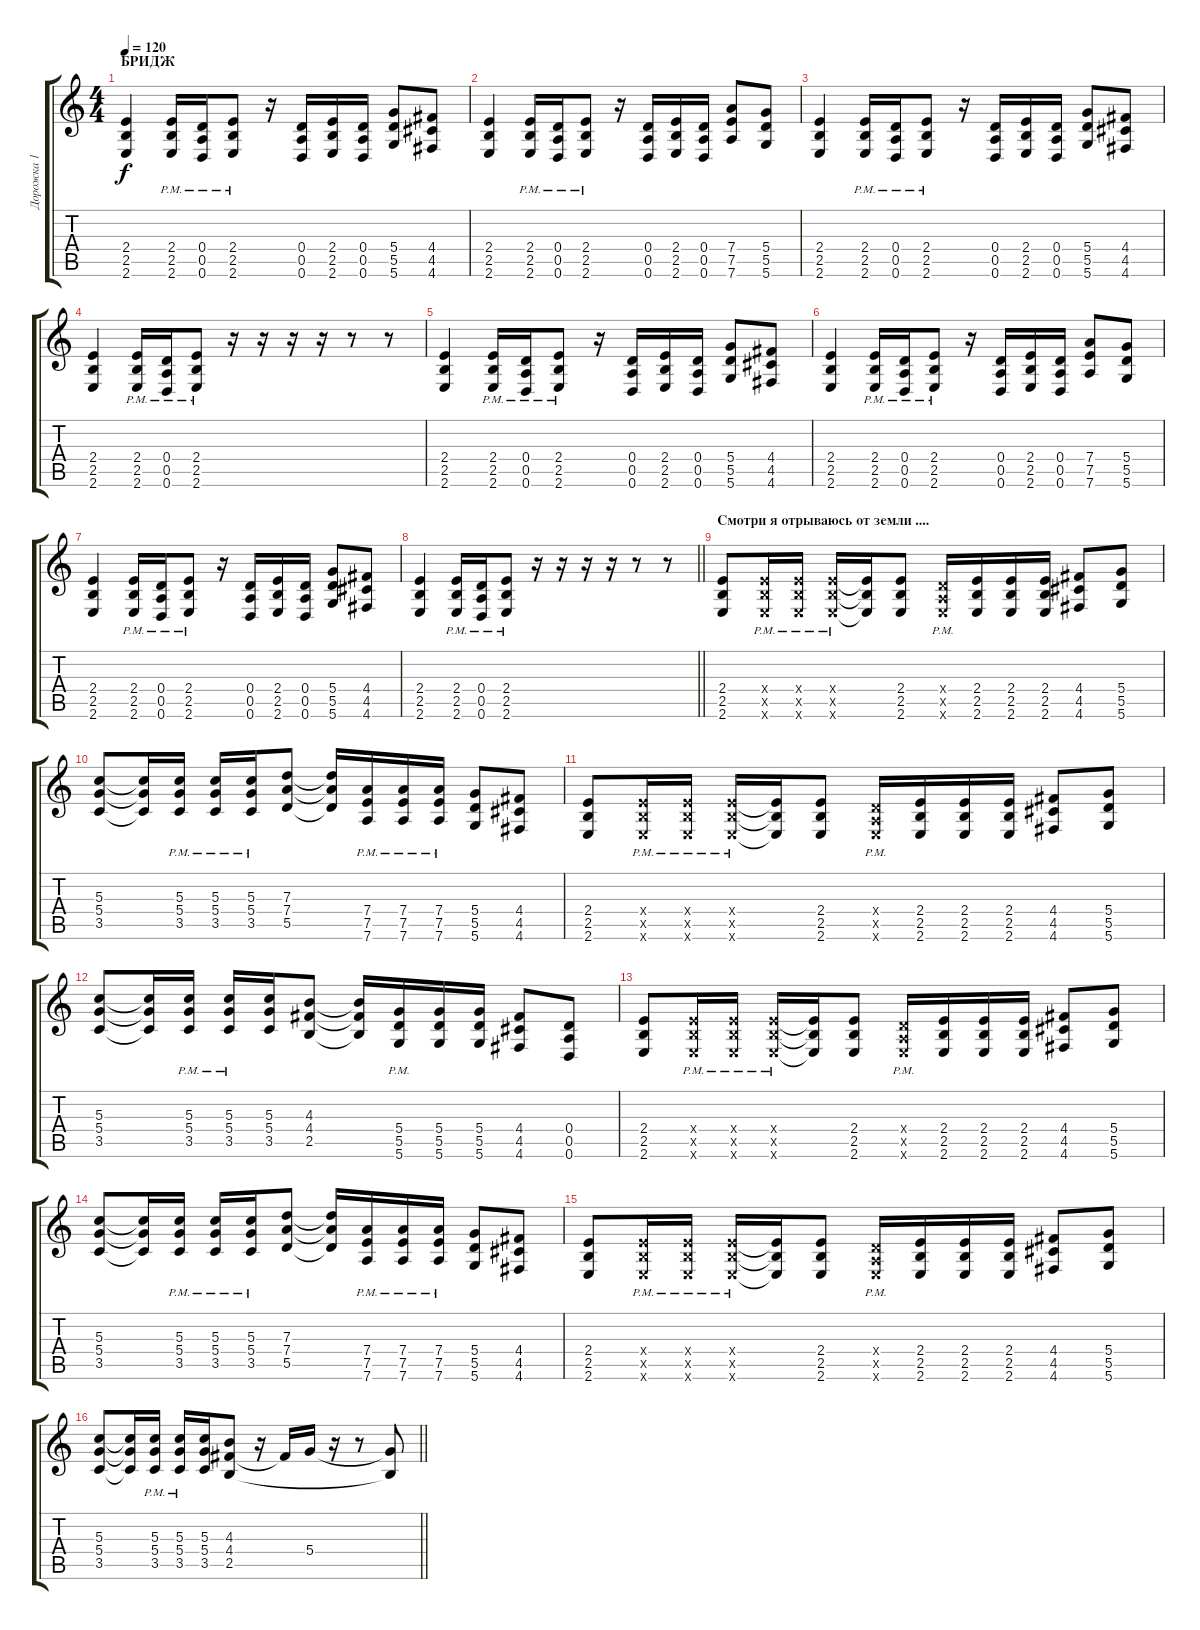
\track ("Дорожка 1" "Дорожка 1") {instrument acousticguitarsteel}
\staff {score tabs}
\tuning (E4 B3 G3 D3 A2 D2) {hide}
\ts (4 4)
\section ("" "БРИДЖ")
\tempo 120
\clef g2
\ks c
(2.4 2.5 2.6).4{dy f} (2.4 2.5 2.6{pm}).16 (0.4 0.5 0.6{pm}).16 (2.4 2.5 2.6{pm}).8 r.16 (0.4 0.5 0.6).16 (2.4 2.5 2.6).16 (0.4 0.5 0.6).16 (5.4 5.5 5.6).8 (4.4 4.5 4.6).8 |
(2.4 2.5 2.6).4 (2.4 2.5 2.6{pm}).16 (0.4 0.5 0.6{pm}).16 (2.4 2.5 2.6{pm}).8 r.16 (0.4 0.5 0.6).16 (2.4 2.5 2.6).16 (0.4 0.5 0.6).16 (7.4 7.5 7.6).8 (5.4 5.5 5.6).8 |
(2.4 2.5 2.6).4 (2.4 2.5 2.6{pm}).16 (0.4 0.5 0.6{pm}).16 (2.4 2.5 2.6{pm}).8 r.16 (0.4 0.5 0.6).16 (2.4 2.5 2.6).16 (0.4 0.5 0.6).16 (5.4 5.5 5.6).8 (4.4 4.5 4.6).8 |
(2.4 2.5 2.6).4 (2.4 2.5 2.6{pm}).16 (0.4 0.5 0.6{pm}).16 (2.4 2.5 2.6{pm}).8 r.16 r.16 r.16 r.16 r.8 r.8 |
(2.4 2.5 2.6).4 (2.4 2.5 2.6{pm}).16 (0.4 0.5 0.6{pm}).16 (2.4 2.5 2.6{pm}).8 r.16 (0.4 0.5 0.6).16 (2.4 2.5 2.6).16 (0.4 0.5 0.6).16 (5.4 5.5 5.6).8 (4.4 4.5 4.6).8 |
(2.4 2.5 2.6).4 (2.4 2.5 2.6{pm}).16 (0.4 0.5 0.6{pm}).16 (2.4 2.5 2.6{pm}).8 r.16 (0.4 0.5 0.6).16 (2.4 2.5 2.6).16 (0.4 0.5 0.6).16 (7.4 7.5 7.6).8 (5.4 5.5 5.6).8 |
(2.4 2.5 2.6).4 (2.4 2.5 2.6{pm}).16 (0.4 0.5 0.6{pm}).16 (2.4 2.5 2.6{pm}).8 r.16 (0.4 0.5 0.6).16 (2.4 2.5 2.6).16 (0.4 0.5 0.6).16 (5.4 5.5 5.6).8 (4.4 4.5 4.6).8 |
\barLineRight lightlight
(2.4 2.5 2.6).4 (2.4 2.5 2.6{pm}).16 (0.4 0.5 0.6{pm}).16 (2.4 2.5 2.6{pm}).8 r.16 r.16 r.16 r.16 r.8 r.8 |
\section ("" "Смотри я отрываюсь от земли ....")
(2.4 2.5 2.6).8 (2.4{x} 2.5{x} 2.6{pm x}).16 (2.4{x} 2.5{x} 2.6{pm x}).16 (2.4{x} 2.5{x} 2.6{pm x}).16 (2.4{t} 2.5{t} 2.6{t}).16 (2.4 2.5 2.6).8 (0.4{x} 0.5{x} 2.6{pm x}).16 (2.4 2.5 2.6).16 (2.4 2.5 2.6).16 (2.4 2.5 2.6).16 (4.4 4.5 4.6).8 (5.4 5.5 5.6).8 |
(5.3 5.4 3.5).8 (5.3{t} 5.4{t} 3.5{t}).16 (5.3 5.4 3.5{pm}).16 (5.3 5.4 3.5{pm}).16 (5.3 5.4 3.5{pm}).16 (7.3 7.4 5.5).8 (7.3{t} 7.4{t} 5.5{t}).16 (7.4 7.5 7.6{pm}).16 (7.4 7.5 7.6{pm}).16 (7.4 7.5 7.6{pm}).16 (5.4 5.5 5.6).8 (4.4 4.5 4.6).8 |
(2.4 2.5 2.6).8 (2.4{x} 2.5{x} 2.6{pm x}).16 (2.4{x} 2.5{x} 2.6{pm x}).16 (2.4{x} 2.5{x} 2.6{pm x}).16 (2.4{t} 2.5{t} 2.6{t}).16 (2.4 2.5 2.6).8 (0.4{x} 0.5{x} 2.6{pm x}).16 (2.4 2.5 2.6).16 (2.4 2.5 2.6).16 (2.4 2.5 2.6).16 (4.4 4.5 4.6).8 (5.4 5.5 5.6).8 |
(5.3 5.4 3.5).8 (5.3{t} 5.4{t} 3.5{t}).16 (5.3 5.4 3.5{pm}).16 (5.3 5.4 3.5{pm}).16 (5.3 5.4 3.5).16 (4.3 4.4 2.5).8 (4.3{t} 4.4{t} 2.5{t}).16 (5.4 5.5 5.6{pm}).16 (5.4 5.5 5.6).16 (5.4 5.5 5.6).16 (4.4 4.5 4.6).8 (0.4 0.5 0.6).8 |
(2.4 2.5 2.6).8 (2.4{x} 2.5{x} 2.6{pm x}).16 (2.4{x} 2.5{x} 2.6{pm x}).16 (2.4{x} 2.5{x} 2.6{pm x}).16 (2.4{t} 2.5{t} 2.6{t}).16 (2.4 2.5 2.6).8 (0.4{x} 0.5{x} 2.6{pm x}).16 (2.4 2.5 2.6).16 (2.4 2.5 2.6).16 (2.4 2.5 2.6).16 (4.4 4.5 4.6).8 (5.4 5.5 5.6).8 |
(5.3 5.4 3.5).8 (5.3{t} 5.4{t} 3.5{t}).16 (5.3 5.4 3.5{pm}).16 (5.3 5.4 3.5{pm}).16 (5.3 5.4 3.5{pm}).16 (7.3 7.4 5.5).8 (7.3{t} 7.4{t} 5.5{t}).16 (7.4 7.5 7.6{pm}).16 (7.4 7.5 7.6{pm}).16 (7.4 7.5 7.6{pm}).16 (5.4 5.5 5.6).8 (4.4 4.5 4.6).8 |
(2.4 2.5 2.6).8 (2.4{x} 2.5{x} 2.6{pm x}).16 (2.4{x} 2.5{x} 2.6{pm x}).16 (2.4{x} 2.5{x} 2.6{pm x}).16 (2.4{t} 2.5{t} 2.6{t}).16 (2.4 2.5 2.6).8 (0.4{x} 0.5{x} 2.6{pm x}).16 (2.4 2.5 2.6).16 (2.4 2.5 2.6).16 (2.4 2.5 2.6).16 (4.4 4.5 4.6).8 (5.4 5.5 5.6).8 |
\barLineRight lightlight
(5.3 5.4 3.5).8 (5.3{t} 5.4{t} 3.5{t}).16 (5.3 5.4 3.5{pm}).16 (5.3 5.4 3.5{pm}).16 (5.3 5.4 3.5).16 (4.3 4.4 2.5).8 r.16 4.4{t}.16 5.4.16 r.16 r.8 (5.4{t} 2.5{t}).8
